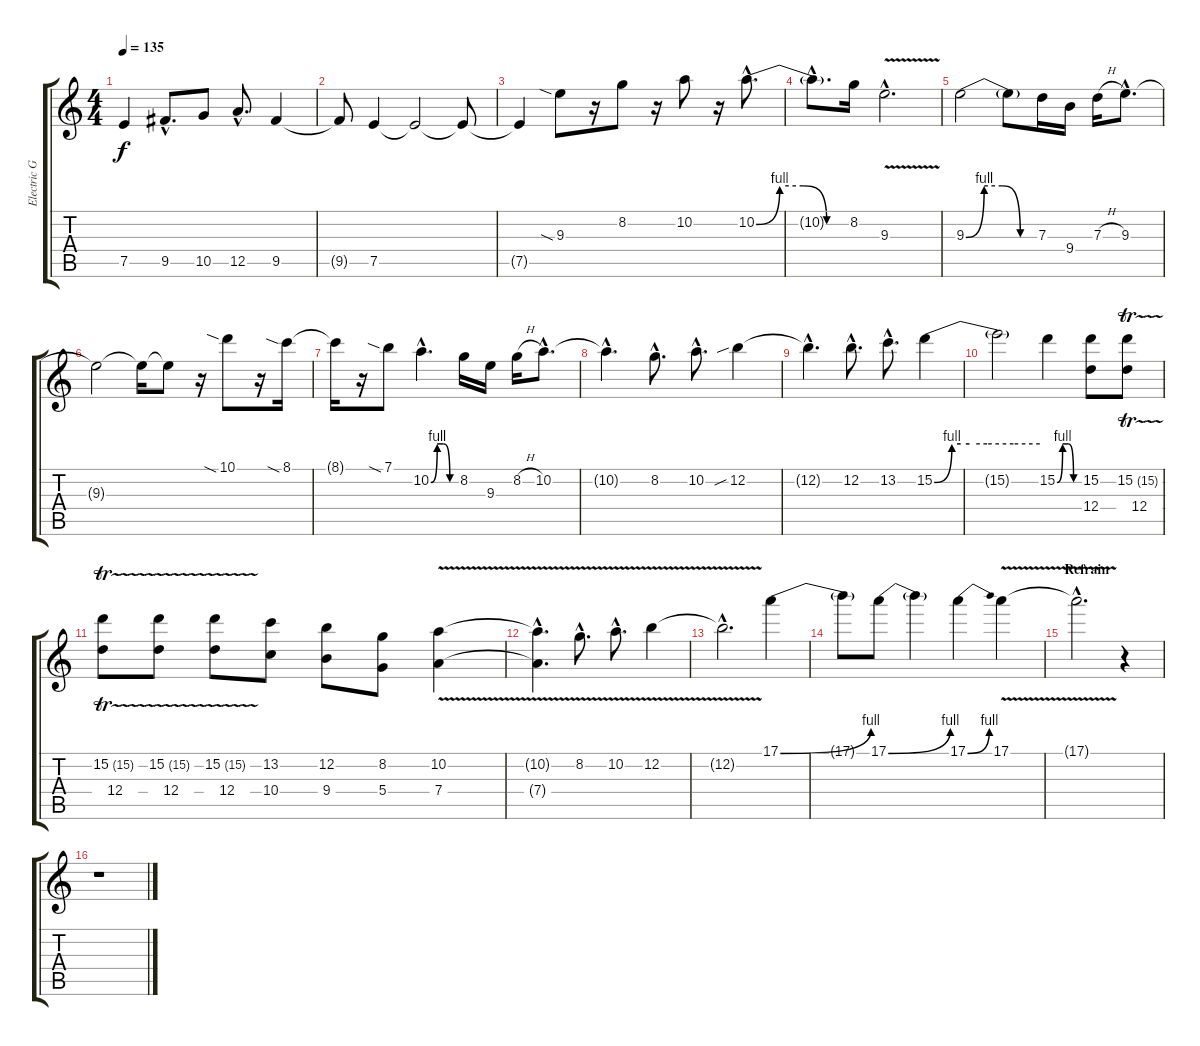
\track ("Electric Guitar II" "Electric G") {instrument distortionguitar}
\staff {score tabs}
\tuning (E4 B3 G3 D3 A2 E2) {hide}
\ts (4 4)
\tempo 135
\clef g2
\ks c
7.5{t}.4{dy f} 9.5{hac}.8{d} 10.5.8 12.5{hac}.8{d} 9.5.4 |
9.5{t}.8 7.5.4 7.5{t}.2 7.5{t}.8 |
7.5{t}.4 9.3{sia}.8 r.16 8.2.8 r.16 10.2.8 r.16 10.2{be (custom 0 0 15 4 30 4 45 0 60 0) hac}.8{d} |
10.2{hac t}.8{d} 8.2.16 9.3{v hac}.2{d} |
9.3{be (custom 0 0 15 4 30 4 45 0 60 0)}.2 9.3{t}.8 7.3.16 9.4.16 7.3{h}.16 9.3{hac}.8{d} |
9.3{t}.2 9.3{t}.16 9.3{t}.8 r.16 10.1{sia}.8 r.16 8.1{sia}.16 |
8.1{t}.16 r.16 7.1{sia}.8 10.2{be (custom 0 0 15 4 30 4 45 0 60 0) hac}.4{d} 8.2.16 9.3.16 8.2{h}.16 10.2{hac}.8{d} |
10.2{hac t}.4{d} 8.2{hac}.8{d} 10.2{hac}.8{d} 12.2{sib}.4 |
12.2{hac t}.4{d} 12.2{hac}.8{d} 13.2{hac}.8{d} 15.2{be (custom 0 0 10 4 15 4 20 4 30 4 45 4 60 4)}.4 |
15.2{t}.2 15.2{be (custom 0 0 15 4 30 4 45 0 60 0)}.4 (15.2 12.4).8 (15.2{tr (15 16)} 12.4).8 |
(15.2{tr (15 16)} 12.4).8 (15.2{tr (15 16)} 12.4).8 (15.2{tr (15 16)} 12.4).8 (13.2 10.4).8 (12.2 9.4).8 (8.2 5.4).8 (10.2{v} 7.4).4 |
(10.2{hac t} 7.4{hac t}).4{d} 8.2{v hac}.8{d} 10.2{v hac}.8{d} 12.2{v}.4 |
12.2{hac t}.2{d} 17.1{be (bend 0 0 60 4)}.4 |
17.1{t}.8 17.1{be (bend 0 0 60 4)}.8 17.1{t}.4 17.1{be (bend 0 0 60 4)}.4 17.1{v}.4 |
\section ("" "Refrain")
17.1{hac t}.2{d} r.4 |
r.1{volume 11}
